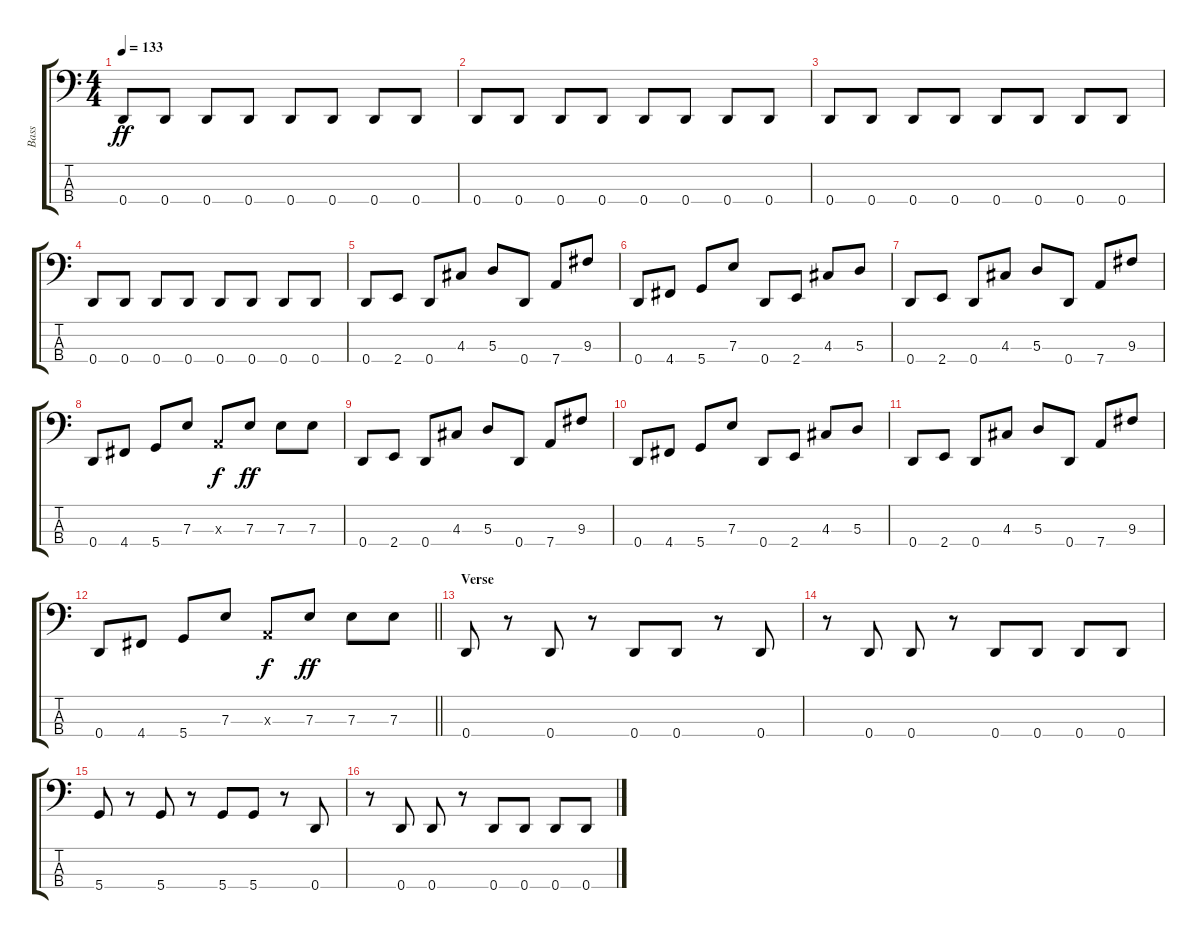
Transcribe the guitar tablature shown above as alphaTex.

\track ("Bass" "Bass") {instrument electricbassfinger}
\staff {score tabs}
\tuning (G2 D2 A1 D1) {hide}
\ts (4 4)
\tempo 133
\clef f4
\ks c
0.4.8{dy ff} 0.4.8 0.4.8 0.4.8 0.4.8 0.4.8 0.4.8 0.4.8 |
0.4.8 0.4.8 0.4.8 0.4.8 0.4.8 0.4.8 0.4.8 0.4.8 |
0.4.8 0.4.8 0.4.8 0.4.8 0.4.8 0.4.8 0.4.8 0.4.8 |
0.4.8 0.4.8 0.4.8 0.4.8 0.4.8 0.4.8 0.4.8 0.4.8 |
0.4.8 2.4.8 0.4.8 4.3.8 5.3.8 0.4.8 7.4.8 9.3.8 |
0.4.8 4.4.8 5.4.8 7.3.8 0.4.8 2.4.8 4.3.8 5.3.8 |
0.4.8 2.4.8 0.4.8 4.3.8 5.3.8 0.4.8 7.4.8 9.3.8 |
0.4.8 4.4.8 5.4.8 7.3.8 0.3{x}.8{dy f} 7.3.8{dy ff} 7.3.8 7.3.8 |
0.4.8 2.4.8 0.4.8 4.3.8 5.3.8 0.4.8 7.4.8 9.3.8 |
0.4.8 4.4.8 5.4.8 7.3.8 0.4.8 2.4.8 4.3.8 5.3.8 |
0.4.8 2.4.8 0.4.8 4.3.8 5.3.8 0.4.8 7.4.8 9.3.8 |
\barLineRight lightlight
0.4.8 4.4.8 5.4.8 7.3.8 0.3{x}.8{dy f} 7.3.8{dy ff} 7.3.8 7.3.8 |
\section ("" "Verse")
0.4.8 r.8 0.4.8 r.8 0.4.8 0.4.8 r.8 0.4.8 |
r.8 0.4.8 0.4.8 r.8 0.4.8 0.4.8 0.4.8 0.4.8 |
5.4.8 r.8 5.4.8 r.8 5.4.8 5.4.8 r.8 0.4.8 |
r.8 0.4.8 0.4.8 r.8 0.4.8 0.4.8 0.4.8 0.4.8
